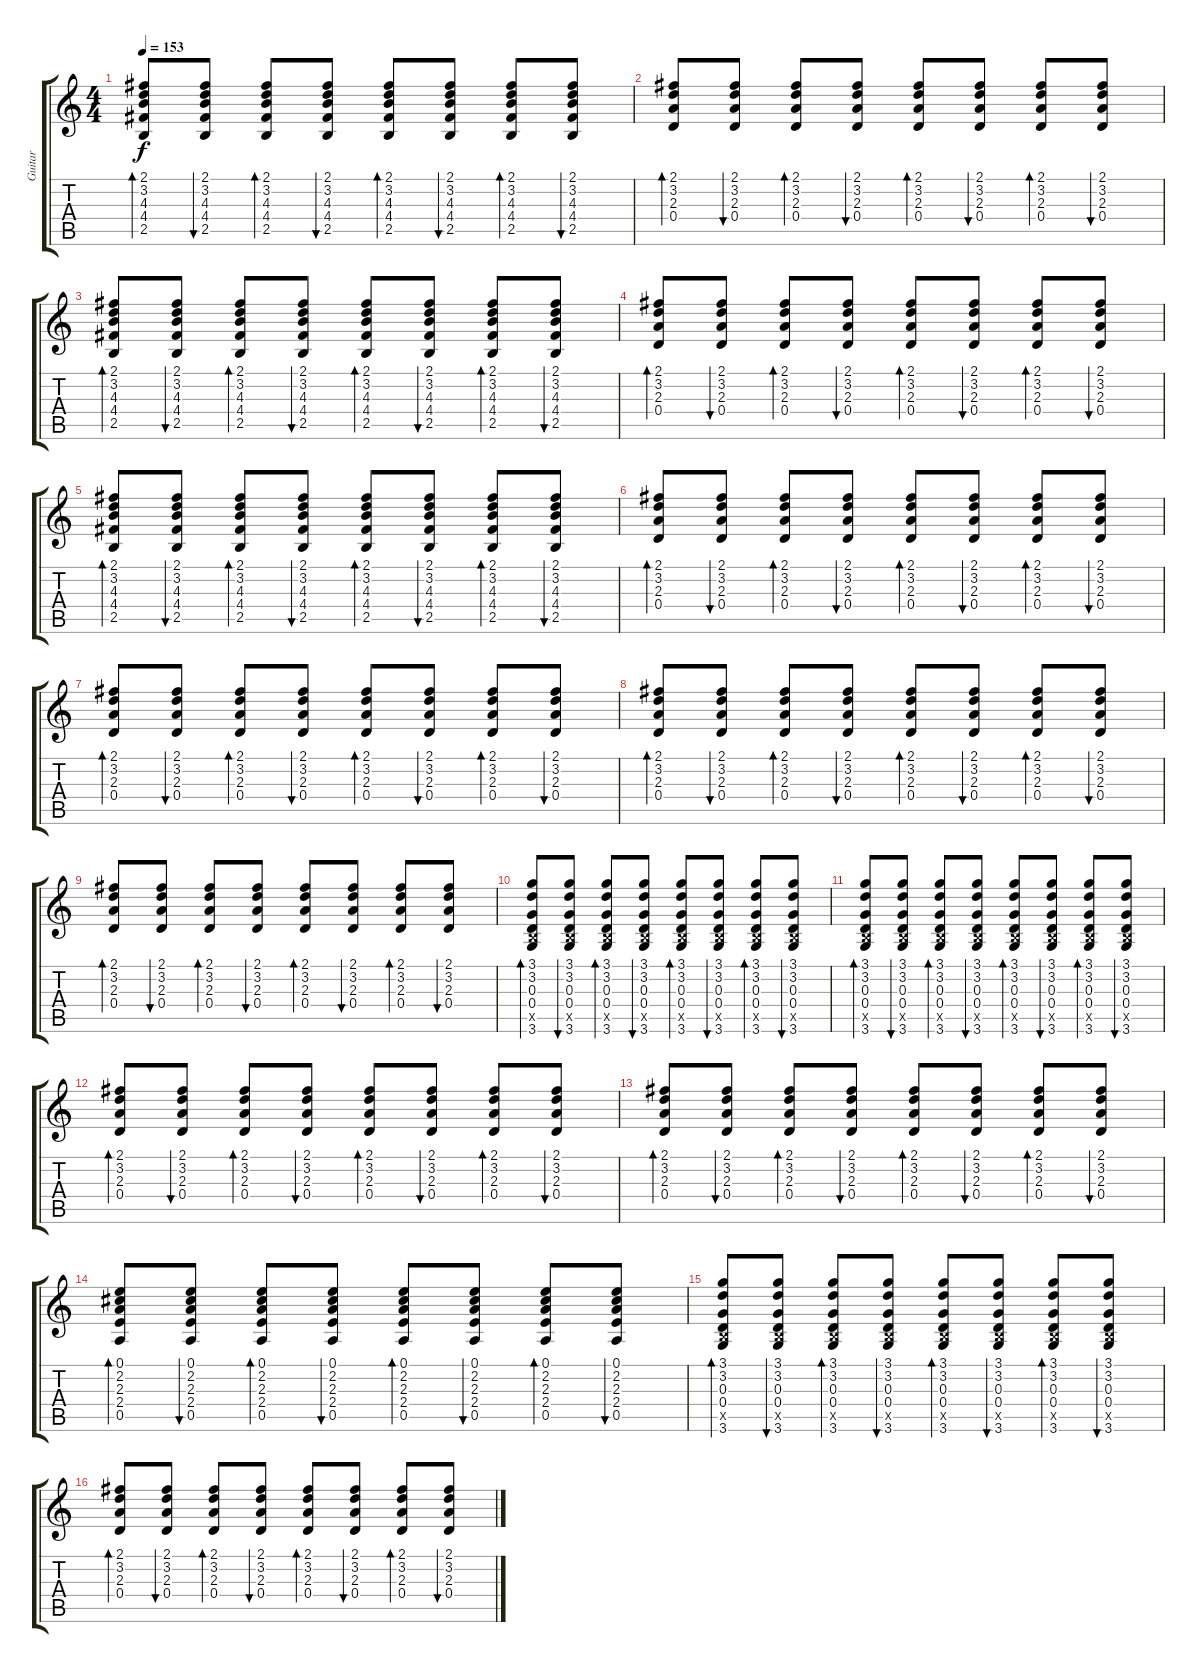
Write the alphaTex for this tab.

\track ("Guitar" "Guitar") {instrument acousticguitarsteel}
\staff {score tabs}
\tuning (E4 B3 G3 D3 A2 E2) {hide}
\ts (4 4)
\tempo 153
\clef g2
\ks c
(2.1 3.2 4.3 4.4 2.5).8{bd 30 dy f} (2.1 3.2 4.3 4.4 2.5).8{bu 30} (2.1 3.2 4.3 4.4 2.5).8{bd 30} (2.1 3.2 4.3 4.4 2.5).8{bu 30} (2.1 3.2 4.3 4.4 2.5).8{bd 30} (2.1 3.2 4.3 4.4 2.5).8{bu 30} (2.1 3.2 4.3 4.4 2.5).8{bd 30} (2.1 3.2 4.3 4.4 2.5).8{bu 30} |
(2.1 3.2 2.3 0.4).8{bd 60} (2.1 3.2 2.3 0.4).8{bu 30} (2.1 3.2 2.3 0.4).8{bd 60} (2.1 3.2 2.3 0.4).8{bu 30} (2.1 3.2 2.3 0.4).8{bd 60} (2.1 3.2 2.3 0.4).8{bu 30} (2.1 3.2 2.3 0.4).8{bd 60} (2.1 3.2 2.3 0.4).8{bu 30} |
(2.1 3.2 4.3 4.4 2.5).8{bd 30} (2.1 3.2 4.3 4.4 2.5).8{bu 30} (2.1 3.2 4.3 4.4 2.5).8{bd 30} (2.1 3.2 4.3 4.4 2.5).8{bu 30} (2.1 3.2 4.3 4.4 2.5).8{bd 30} (2.1 3.2 4.3 4.4 2.5).8{bu 30} (2.1 3.2 4.3 4.4 2.5).8{bd 30} (2.1 3.2 4.3 4.4 2.5).8{bu 30} |
(2.1 3.2 2.3 0.4).8{bd 60} (2.1 3.2 2.3 0.4).8{bu 30} (2.1 3.2 2.3 0.4).8{bd 60} (2.1 3.2 2.3 0.4).8{bu 30} (2.1 3.2 2.3 0.4).8{bd 60} (2.1 3.2 2.3 0.4).8{bu 30} (2.1 3.2 2.3 0.4).8{bd 60} (2.1 3.2 2.3 0.4).8{bu 30} |
(2.1 3.2 4.3 4.4 2.5).8{bd 30} (2.1 3.2 4.3 4.4 2.5).8{bu 30} (2.1 3.2 4.3 4.4 2.5).8{bd 30} (2.1 3.2 4.3 4.4 2.5).8{bu 30} (2.1 3.2 4.3 4.4 2.5).8{bd 30} (2.1 3.2 4.3 4.4 2.5).8{bu 30} (2.1 3.2 4.3 4.4 2.5).8{bd 30} (2.1 3.2 4.3 4.4 2.5).8{bu 30} |
(2.1 3.2 2.3 0.4).8{bd 60} (2.1 3.2 2.3 0.4).8{bu 30} (2.1 3.2 2.3 0.4).8{bd 60} (2.1 3.2 2.3 0.4).8{bu 30} (2.1 3.2 2.3 0.4).8{bd 60} (2.1 3.2 2.3 0.4).8{bu 30} (2.1 3.2 2.3 0.4).8{bd 60} (2.1 3.2 2.3 0.4).8{bu 30} |
(2.1 3.2 2.3 0.4).8{bd 60} (2.1 3.2 2.3 0.4).8{bu 30} (2.1 3.2 2.3 0.4).8{bd 60} (2.1 3.2 2.3 0.4).8{bu 30} (2.1 3.2 2.3 0.4).8{bd 60} (2.1 3.2 2.3 0.4).8{bu 30} (2.1 3.2 2.3 0.4).8{bd 60} (2.1 3.2 2.3 0.4).8{bu 30} |
(2.1 3.2 2.3 0.4).8{bd 60} (2.1 3.2 2.3 0.4).8{bu 30} (2.1 3.2 2.3 0.4).8{bd 60} (2.1 3.2 2.3 0.4).8{bu 30} (2.1 3.2 2.3 0.4).8{bd 60} (2.1 3.2 2.3 0.4).8{bu 30} (2.1 3.2 2.3 0.4).8{bd 60} (2.1 3.2 2.3 0.4).8{bu 30} |
(2.1 3.2 2.3 0.4).8{bd 60} (2.1 3.2 2.3 0.4).8{bu 30} (2.1 3.2 2.3 0.4).8{bd 60} (2.1 3.2 2.3 0.4).8{bu 30} (2.1 3.2 2.3 0.4).8{bd 60} (2.1 3.2 2.3 0.4).8{bu 30} (2.1 3.2 2.3 0.4).8{bd 60} (2.1 3.2 2.3 0.4).8{bu 30} |
(3.1 3.2 0.3 0.4 2.5{x} 3.6).8{bd 30} (3.1 3.2 0.3 0.4 2.5{x} 3.6).8{bu 30} (3.1 3.2 0.3 0.4 2.5{x} 3.6).8{bd 30} (3.1 3.2 0.3 0.4 2.5{x} 3.6).8{bu 30} (3.1 3.2 0.3 0.4 2.5{x} 3.6).8{bd 30} (3.1 3.2 0.3 0.4 2.5{x} 3.6).8{bu 30} (3.1 3.2 0.3 0.4 2.5{x} 3.6).8{bd 30} (3.1 3.2 0.3 0.4 2.5{x} 3.6).8{bu 30} |
(3.1 3.2 0.3 0.4 2.5{x} 3.6).8{bd 30} (3.1 3.2 0.3 0.4 2.5{x} 3.6).8{bu 30} (3.1 3.2 0.3 0.4 2.5{x} 3.6).8{bd 30} (3.1 3.2 0.3 0.4 2.5{x} 3.6).8{bu 30} (3.1 3.2 0.3 0.4 2.5{x} 3.6).8{bd 30} (3.1 3.2 0.3 0.4 2.5{x} 3.6).8{bu 30} (3.1 3.2 0.3 0.4 2.5{x} 3.6).8{bd 30} (3.1 3.2 0.3 0.4 2.5{x} 3.6).8{bu 30} |
(2.1 3.2 2.3 0.4).8{bd 60} (2.1 3.2 2.3 0.4).8{bu 30} (2.1 3.2 2.3 0.4).8{bd 60} (2.1 3.2 2.3 0.4).8{bu 30} (2.1 3.2 2.3 0.4).8{bd 60} (2.1 3.2 2.3 0.4).8{bu 30} (2.1 3.2 2.3 0.4).8{bd 60} (2.1 3.2 2.3 0.4).8{bu 30} |
(2.1 3.2 2.3 0.4).8{bd 60} (2.1 3.2 2.3 0.4).8{bu 30} (2.1 3.2 2.3 0.4).8{bd 60} (2.1 3.2 2.3 0.4).8{bu 30} (2.1 3.2 2.3 0.4).8{bd 60} (2.1 3.2 2.3 0.4).8{bu 30} (2.1 3.2 2.3 0.4).8{bd 60} (2.1 3.2 2.3 0.4).8{bu 30} |
(0.1 2.2 2.3 2.4 0.5).8{bd 60} (0.1 2.2 2.3 2.4 0.5).8{bu 30} (0.1 2.2 2.3 2.4 0.5).8{bd 60} (0.1 2.2 2.3 2.4 0.5).8{bu 30} (0.1 2.2 2.3 2.4 0.5).8{bd 60} (0.1 2.2 2.3 2.4 0.5).8{bu 30} (0.1 2.2 2.3 2.4 0.5).8{bd 60} (0.1 2.2 2.3 2.4 0.5).8{bu 30} |
(3.1 3.2 0.3 0.4 2.5{x} 3.6).8{bd 30} (3.1 3.2 0.3 0.4 2.5{x} 3.6).8{bu 30} (3.1 3.2 0.3 0.4 2.5{x} 3.6).8{bd 30} (3.1 3.2 0.3 0.4 2.5{x} 3.6).8{bu 30} (3.1 3.2 0.3 0.4 2.5{x} 3.6).8{bd 30} (3.1 3.2 0.3 0.4 2.5{x} 3.6).8{bu 30} (3.1 3.2 0.3 0.4 2.5{x} 3.6).8{bd 30} (3.1 3.2 0.3 0.4 2.5{x} 3.6).8{bu 30} |
(2.1 3.2 2.3 0.4).8{bd 60 beam Up} (2.1 3.2 2.3 0.4).8{bu 30 beam Up} (2.1 3.2 2.3 0.4).8{bd 60 beam Up} (2.1 3.2 2.3 0.4).8{bu 30 beam Up} (2.1 3.2 2.3 0.4).8{bd 60} (2.1 3.2 2.3 0.4).8{bu 30} (2.1 3.2 2.3 0.4).8{bd 60} (2.1 3.2 2.3 0.4).8{bu 30}
